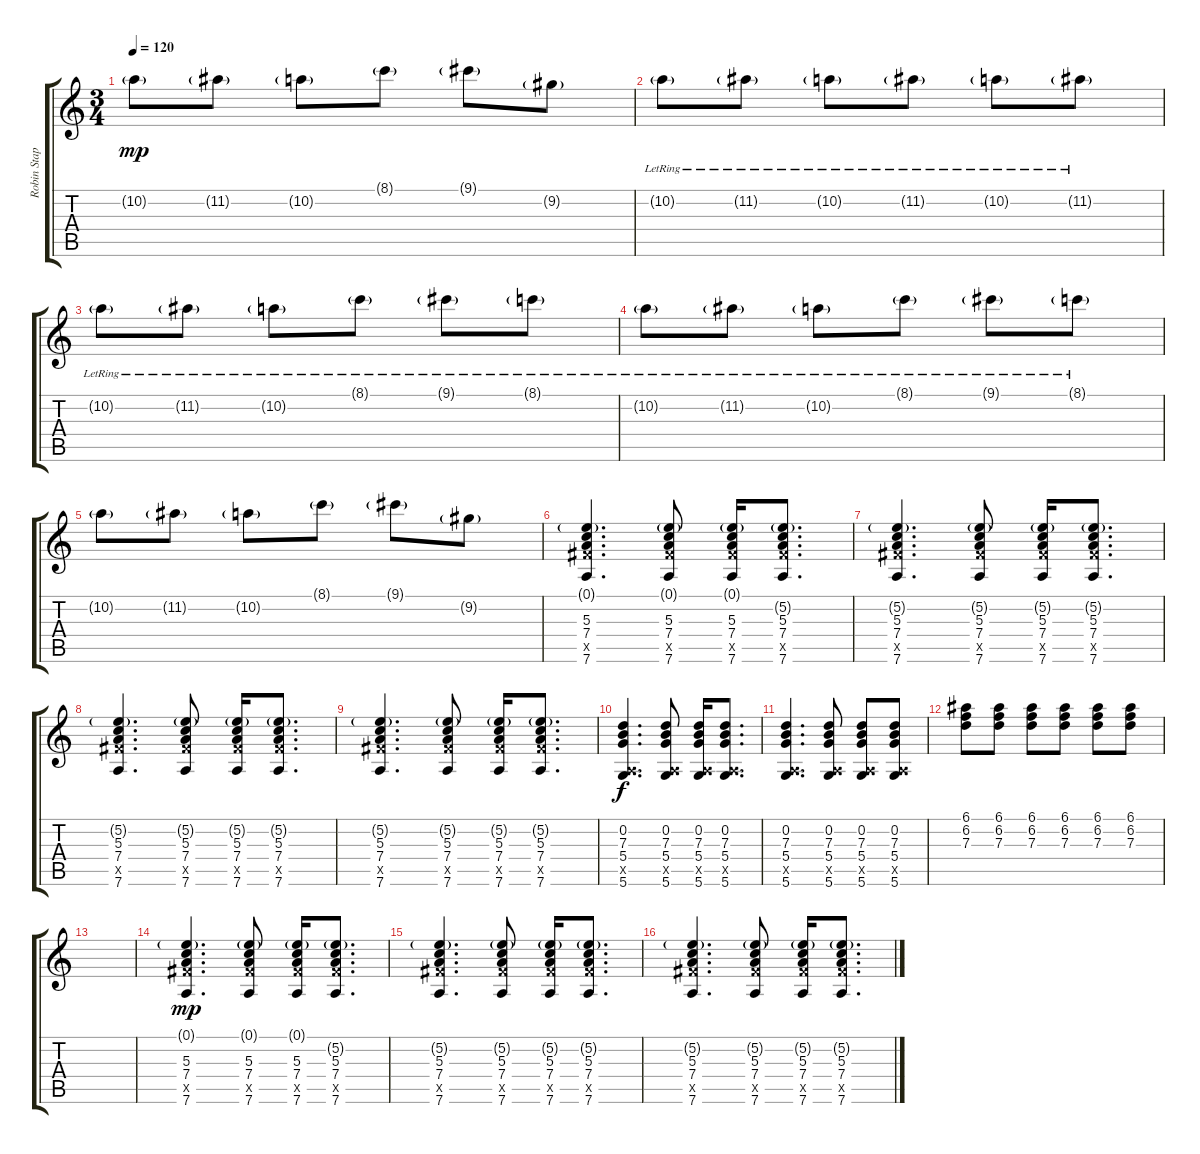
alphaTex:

\track ("Robin Staps (lead)" "Robin Stap") {instrument electricguitarjazz}
\staff {score tabs}
\tuning (E4 B3 G3 D3 A2 D2) {hide}
\ts (3 4)
\tempo 120
\clef g2
\ks c
10.2{g}.8{dy mp} 11.2{g}.8 10.2{g}.8 8.1{g}.8 9.1{g}.8 9.2{g}.8 |
10.2{g lr}.8 11.2{g lr}.8 10.2{g lr}.8 11.2{g lr}.8 10.2{g lr}.8 11.2{g lr}.8 |
10.2{g lr}.8 11.2{g lr}.8 10.2{g lr}.8 8.1{g lr}.8 9.1{g lr}.8 8.1{g lr}.8 |
10.2{g lr}.8 11.2{g lr}.8 10.2{g lr}.8 8.1{g lr}.8 9.1{g lr}.8 8.1{g lr}.8 |
10.2{g}.8 11.2{g}.8 10.2{g}.8 8.1{g}.8 9.1{g}.8 9.2{g}.8 |
(0.1{g} 5.3 7.4 9.5{x} 7.6).4{d} (0.1{g} 5.3 7.4 9.5{x} 7.6).8 (0.1{g} 5.3 7.4 9.5{x} 7.6).16 (5.2{g} 5.3 7.4 9.5{x} 7.6).8{d} |
(5.2{g} 5.3 7.4 9.5{x} 7.6).4{d} (5.2{g} 5.3 7.4 9.5{x} 7.6).8 (5.2{g} 5.3 7.4 9.5{x} 7.6).16 (5.2{g} 5.3 7.4 9.5{x} 7.6).8{d} |
(5.2{g} 5.3 7.4 9.5{x} 7.6).4{d} (5.2{g} 5.3 7.4 9.5{x} 7.6).8 (5.2{g} 5.3 7.4 9.5{x} 7.6).16 (5.2{g} 5.3 7.4 9.5{x} 7.6).8{d} |
(5.2{g} 5.3 7.4 9.5{x} 7.6).4{d} (5.2{g} 5.3 7.4 9.5{x} 7.6).8 (5.2{g} 5.3 7.4 9.5{x} 7.6).16 (5.2{g} 5.3 7.4 9.5{x} 7.6).8{d} |
(0.2 7.3 5.4 0.5{x} 5.6).4{d dy f} (0.2 7.3 5.4 0.5{x} 5.6).8 (0.2 7.3 5.4 0.5{x} 5.6).16 (0.2 7.3 5.4 0.5{x} 5.6).8{d} |
(0.2 7.3 5.4 0.5{x} 5.6).4{d} (0.2 7.3 5.4 0.5{x} 5.6).8 (0.2 7.3 5.4 0.5{x} 5.6).8 (0.2 7.3 5.4 0.5{x} 5.6).8 |
(6.1 6.2 7.3).8 (6.1 6.2 7.3).8 (6.1 6.2 7.3).8 (6.1 6.2 7.3).8 (6.1 6.2 7.3).8 (6.1 6.2 7.3).8 |
|
(0.1{g} 5.3 7.4 9.5{x} 7.6).4{d dy mp} (0.1{g} 5.3 7.4 9.5{x} 7.6).8 (0.1{g} 5.3 7.4 9.5{x} 7.6).16 (5.2{g} 5.3 7.4 9.5{x} 7.6).8{d} |
(5.2{g} 5.3 7.4 9.5{x} 7.6).4{d} (5.2{g} 5.3 7.4 9.5{x} 7.6).8 (5.2{g} 5.3 7.4 9.5{x} 7.6).16 (5.2{g} 5.3 7.4 9.5{x} 7.6).8{d} |
(5.2{g} 5.3 7.4 9.5{x} 7.6).4{d} (5.2{g} 5.3 7.4 9.5{x} 7.6).8 (5.2{g} 5.3 7.4 9.5{x} 7.6).16 (5.2{g} 5.3 7.4 9.5{x} 7.6).8{d}
